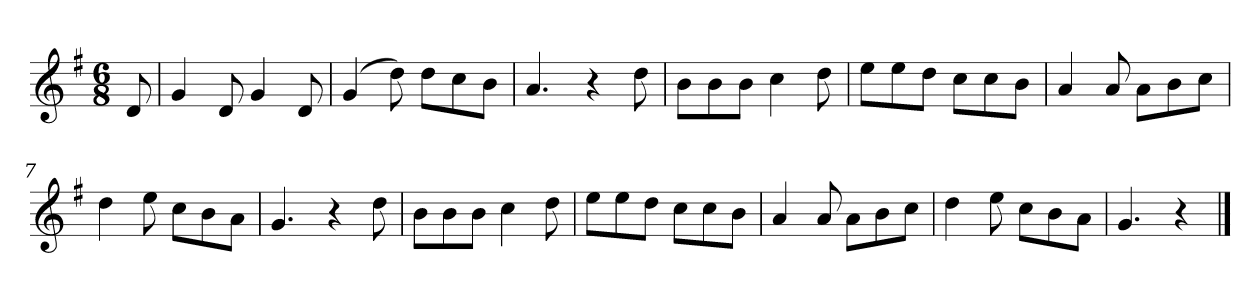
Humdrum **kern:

**kern
*part1
*staff1
*k[f#]
*M6/8
*MM120
=
8d
=1
4g
8d
4g
8d
=2
(4g
8dd)
8ddL
8cc
8bJ
=3
4.a
4r
8dd
=4
8bL
8b
8bJ
4cc
8dd
=5
8eeL
8ee
8ddJ
8ccL
8cc
8bJ
=6
4a
8a
8aL
8b
8ccJ
=7
4dd
8ee
8ccL
8b
8aJ
=8
4.g
4r
8dd
=9
8bL
8b
8bJ
4cc
8dd
=10
8eeL
8ee
8ddJ
8ccL
8cc
8bJ
=11
4a
8a
8aL
8b
8ccJ
=12
4dd
8ee
8ccL
8b
8aJ
=13
4.g
4r
==
*-
